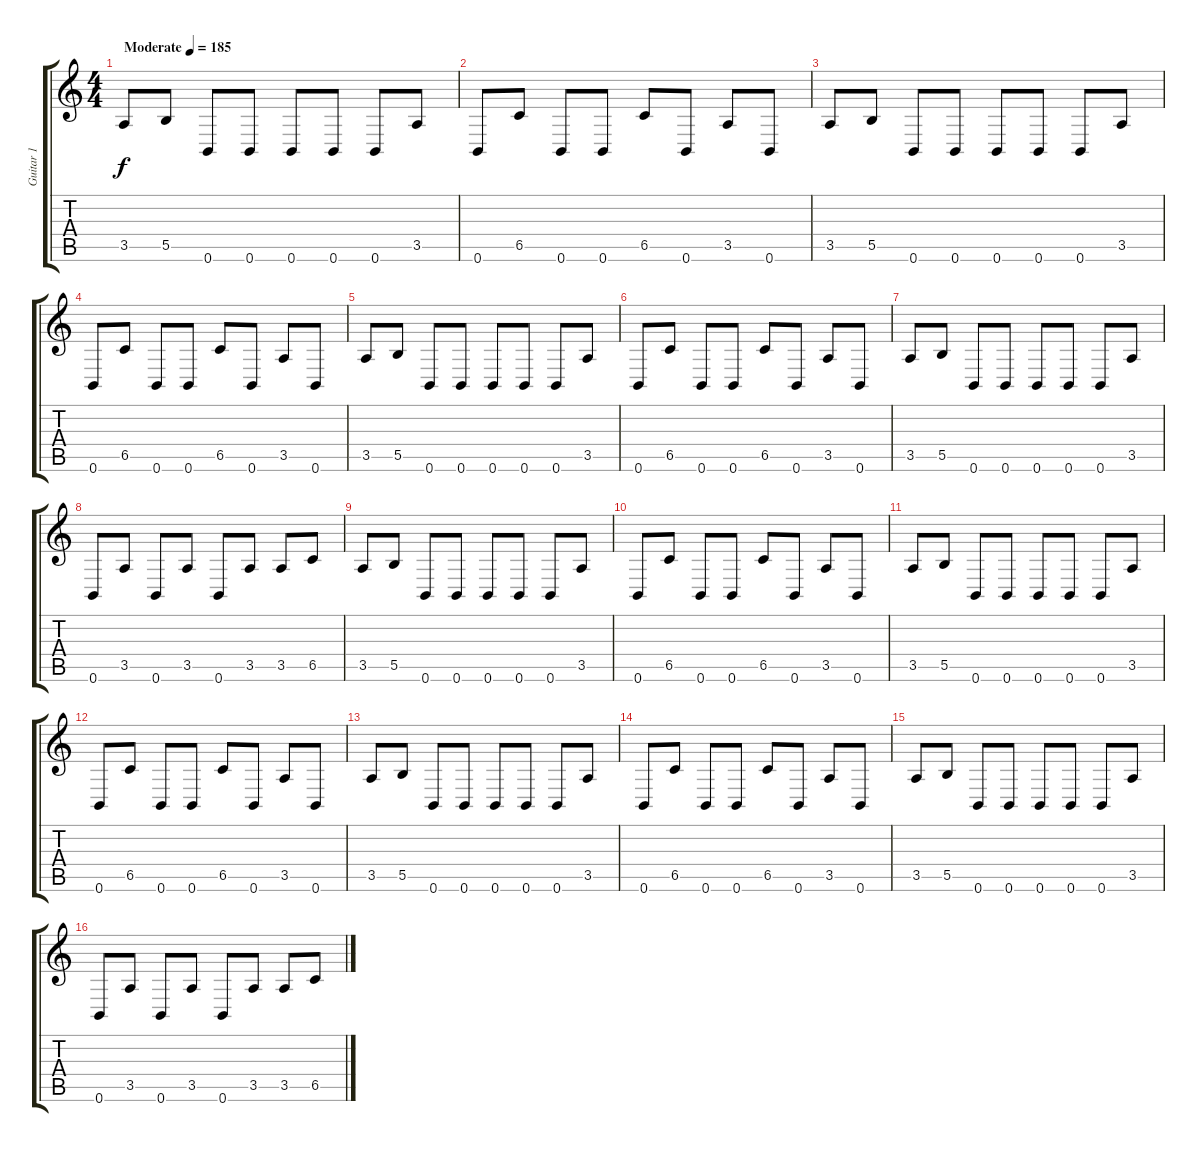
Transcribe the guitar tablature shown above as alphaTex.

\track ("Guitar 1" "Guitar 1") {instrument distortionguitar}
\staff {score tabs}
\tuning (Db4 Ab3 E3 B2 Gb2 B1) {hide}
\ts (4 4)
\tempo (185 "Moderate")
\clef g2
\ks c
3.5.8{dy f instrument distortionguitar} 5.5.8 0.6.8 0.6.8 0.6.8 0.6.8 0.6.8 3.5.8 |
0.6.8 6.5.8 0.6.8 0.6.8 6.5.8 0.6.8 3.5.8 0.6.8 |
3.5.8 5.5.8 0.6.8 0.6.8 0.6.8 0.6.8 0.6.8 3.5.8 |
0.6.8 6.5.8 0.6.8 0.6.8 6.5.8 0.6.8 3.5.8 0.6.8 |
3.5.8 5.5.8 0.6.8 0.6.8 0.6.8 0.6.8 0.6.8 3.5.8 |
0.6.8 6.5.8 0.6.8 0.6.8 6.5.8 0.6.8 3.5.8 0.6.8 |
3.5.8 5.5.8 0.6.8 0.6.8 0.6.8 0.6.8 0.6.8 3.5.8 |
0.6.8 3.5.8 0.6.8 3.5.8 0.6.8 3.5.8 3.5.8 6.5.8 |
3.5.8 5.5.8 0.6.8 0.6.8 0.6.8 0.6.8 0.6.8 3.5.8 |
0.6.8 6.5.8 0.6.8 0.6.8 6.5.8 0.6.8 3.5.8 0.6.8 |
3.5.8 5.5.8 0.6.8 0.6.8 0.6.8 0.6.8 0.6.8 3.5.8 |
0.6.8 6.5.8 0.6.8 0.6.8 6.5.8 0.6.8 3.5.8 0.6.8 |
3.5.8 5.5.8 0.6.8 0.6.8 0.6.8 0.6.8 0.6.8 3.5.8 |
0.6.8 6.5.8 0.6.8 0.6.8 6.5.8 0.6.8 3.5.8 0.6.8 |
3.5.8 5.5.8 0.6.8 0.6.8 0.6.8 0.6.8 0.6.8 3.5.8 |
0.6.8 3.5.8 0.6.8 3.5.8 0.6.8 3.5.8 3.5.8 6.5.8
